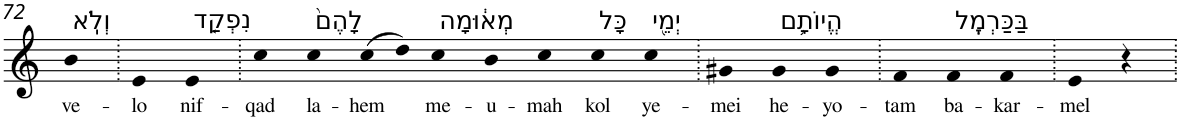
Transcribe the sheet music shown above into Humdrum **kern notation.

**kern	**text
*part1	*part1
*staff1	*staff1
*I"Piano	*
*I'Pno	*
!!LO:PB:g=z
*clefG2	*
*k[]	*
=72	=72
!LO:TX:a:t=וְלֹֽא	!
!	!LO:LY:b
4b	ve-
=73.	=73.
!	!LO:LY:b
4e	-lo
!LO:TX:a:t=נִפְקַ֤ד	!
!	!LO:LY:b
4e	nif-
=74.	=74.
!	!LO:LY:b
4cc	-qad
!LO:TX:a:t=לָהֶם֙	!
!	!LO:LY:b
4cc	la-
!	!LO:LY:b
(>8cc	-hem
8dd)	.
!LO:TX:a:t=מְא֔וּמָה	!
!	!LO:LY:b
4cc	me-
!	!LO:LY:b
4b	-u-
!	!LO:LY:b
4cc	-mah
!LO:TX:a:t=כָּל	!
!	!LO:LY:b
4cc	kol
!LO:TX:a:t=יְמֵ֖י	!
!	!LO:LY:b
4cc	ye-
=75.	=75.
!	!LO:LY:b
4g#X	-mei
!LO:TX:a:t=הֱיוֹתָ֥ם	!
!	!LO:LY:b
4g#	he-
!	!LO:LY:b
4g#	-yo-
=76.	=76.
!	!LO:LY:b
4f	-tam
!LO:TX:a:t=בַּכַּרְמֶֽל	!
!	!LO:LY:b
4f	ba-
!	!LO:LY:b
4f	-kar-
=77.	=77.
!	!LO:LY:b
4e	-mel
4r	.
=.	=.
*-	*-
